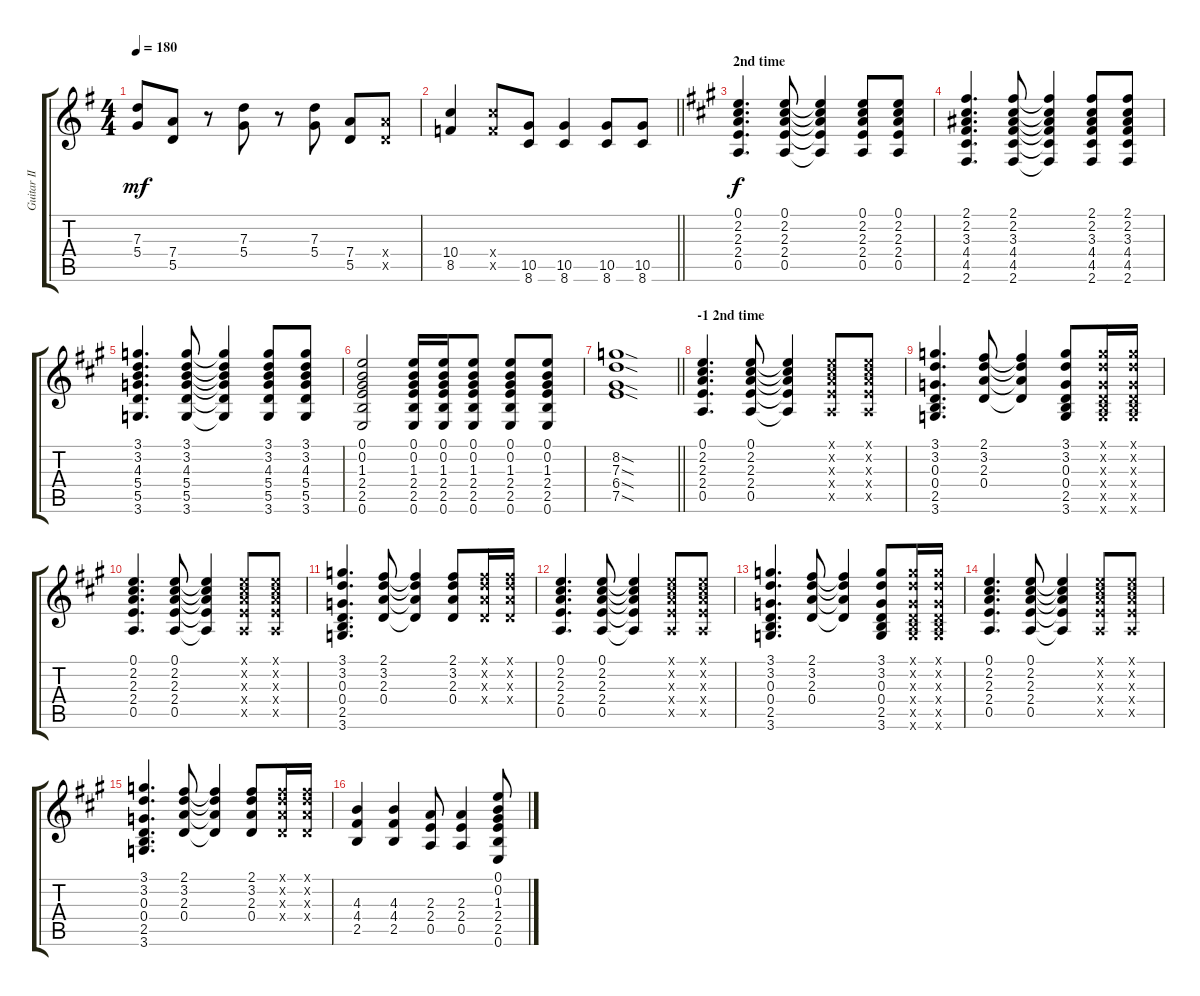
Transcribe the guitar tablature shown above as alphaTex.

\track ("Guitar II" "Guitar II") {instrument overdrivenguitar}
\staff {score tabs}
\tuning (E4 B3 G3 D3 A2 E2) {hide}
\ts (4 4)
\tempo 180
\clef g2
\ks g
(7.3 5.4).8{dy mf} (7.4 5.5).8 r.8 (7.3 5.4).8 r.8 (7.3 5.4).8 (7.4 5.5).8 (7.4{x} 5.5{x}).8 |
\barLineRight lightlight
(10.4 8.5).4 (10.4{x} 8.5{x}).8 (10.5 8.6).8 (10.5 8.6).4 (10.5 8.6).8 (10.5 8.6).8 |
\section ("" "2nd time")
\ks a
(0.1 2.2 2.3 2.4 0.5).4{d dy f} (0.1 2.2 2.3 2.4 0.5).8 (0.1{t} 2.2{t} 2.3{t} 2.4{t} 0.5{t}).4 (0.1 2.2 2.3 2.4 0.5).8 (0.1 2.2 2.3 2.4 0.5).8 |
(2.1 2.2 3.3 4.4 4.5 2.6).4{d} (2.1 2.2 3.3 4.4 4.5 2.6).8 (2.1{t} 2.2{t} 3.3{t} 4.4{t} 4.5{t} 2.6{t}).4 (2.1 2.2 3.3 4.4 4.5 2.6).8 (2.1 2.2 3.3 4.4 4.5 2.6).8 |
(3.1 3.2 4.3 5.4 5.5 3.6).4{d} (3.1 3.2 4.3 5.4 5.5 3.6).8 (3.1{t} 3.2{t} 4.3{t} 5.4{t} 5.5{t} 3.6{t}).4 (3.1 3.2 4.3 5.4 5.5 3.6).8 (3.1 3.2 4.3 5.4 5.5 3.6).8 |
(0.1 0.2 1.3 2.4 2.5 0.6).2 (0.1 0.2 1.3 2.4 2.5 0.6).16 (0.1 0.2 1.3 2.4 2.5 0.6).16 (0.1 0.2 1.3 2.4 2.5 0.6).8 (0.1 0.2 1.3 2.4 2.5 0.6).8 (0.1 0.2 1.3 2.4 2.5 0.6).8 |
\barLineRight lightlight
(8.2{sod} 7.3{sod} 6.4{sod} 7.5{sod}).1 |
\section ("" "-1 2nd time")
(0.1 2.2 2.3 2.4 0.5).4{d} (0.1 2.2 2.3 2.4 0.5).8 (0.1{t} 2.2{t} 2.3{t} 2.4{t} 0.5{t}).4 (0.1{x} 2.2{x} 2.3{x} 2.4{x} 0.5{x}).8 (0.1{x} 2.2{x} 2.3{x} 2.4{x} 0.5{x}).8 |
(3.1 3.2 0.3 0.4 2.5 3.6).4{d} (2.1 3.2 2.3 0.4).8 (2.1{t} 3.2{t} 2.3{t} 0.4{t}).4 (3.1 3.2 0.3 0.4 2.5 3.6).8 (3.1{x} 3.2{x} 0.3{x} 0.4{x} 2.5{x} 3.6{x}).16 (3.1{x} 3.2{x} 0.3{x} 0.4{x} 2.5{x} 3.6{x}).16 |
(0.1 2.2 2.3 2.4 0.5).4{d} (0.1 2.2 2.3 2.4 0.5).8 (0.1{t} 2.2{t} 2.3{t} 2.4{t} 0.5{t}).4 (0.1{x} 2.2{x} 2.3{x} 2.4{x} 0.5{x}).8 (0.1{x} 2.2{x} 2.3{x} 2.4{x} 0.5{x}).8 |
(3.1 3.2 0.3 0.4 2.5 3.6).4{d} (2.1 3.2 2.3 0.4).8 (2.1{t} 3.2{t} 2.3{t} 0.4{t}).4 (2.1 3.2 2.3 0.4).8 (2.1{x} 3.2{x} 2.3{x} 0.4{x}).16 (2.1{x} 3.2{x} 2.3{x} 0.4{x}).16 |
(0.1 2.2 2.3 2.4 0.5).4{d} (0.1 2.2 2.3 2.4 0.5).8 (0.1{t} 2.2{t} 2.3{t} 2.4{t} 0.5{t}).4 (0.1{x} 2.2{x} 2.3{x} 2.4{x} 0.5{x}).8 (0.1{x} 2.2{x} 2.3{x} 2.4{x} 0.5{x}).8 |
(3.1 3.2 0.3 0.4 2.5 3.6).4{d} (2.1 3.2 2.3 0.4).8 (2.1{t} 3.2{t} 2.3{t} 0.4{t}).4 (3.1 3.2 0.3 0.4 2.5 3.6).8 (3.1{x} 3.2{x} 0.3{x} 0.4{x} 2.5{x} 3.6{x}).16 (3.1{x} 3.2{x} 0.3{x} 0.4{x} 2.5{x} 3.6{x}).16 |
(0.1 2.2 2.3 2.4 0.5).4{d} (0.1 2.2 2.3 2.4 0.5).8 (0.1{t} 2.2{t} 2.3{t} 2.4{t} 0.5{t}).4 (0.1{x} 2.2{x} 2.3{x} 2.4{x} 0.5{x}).8 (0.1{x} 2.2{x} 2.3{x} 2.4{x} 0.5{x}).8 |
(3.1 3.2 0.3 0.4 2.5 3.6).4{d} (2.1 3.2 2.3 0.4).8 (2.1{t} 3.2{t} 2.3{t} 0.4{t}).4 (2.1 3.2 2.3 0.4).8 (2.1{x} 3.2{x} 2.3{x} 0.4{x}).16 (2.1{x} 3.2{x} 2.3{x} 0.4{x}).16 |
(4.3 4.4 2.5).4 (4.3 4.4 2.5).4 (2.3 2.4 0.5).8 (2.3 2.4 0.5).4 (0.1 0.2 1.3 2.4 2.5 0.6).8
